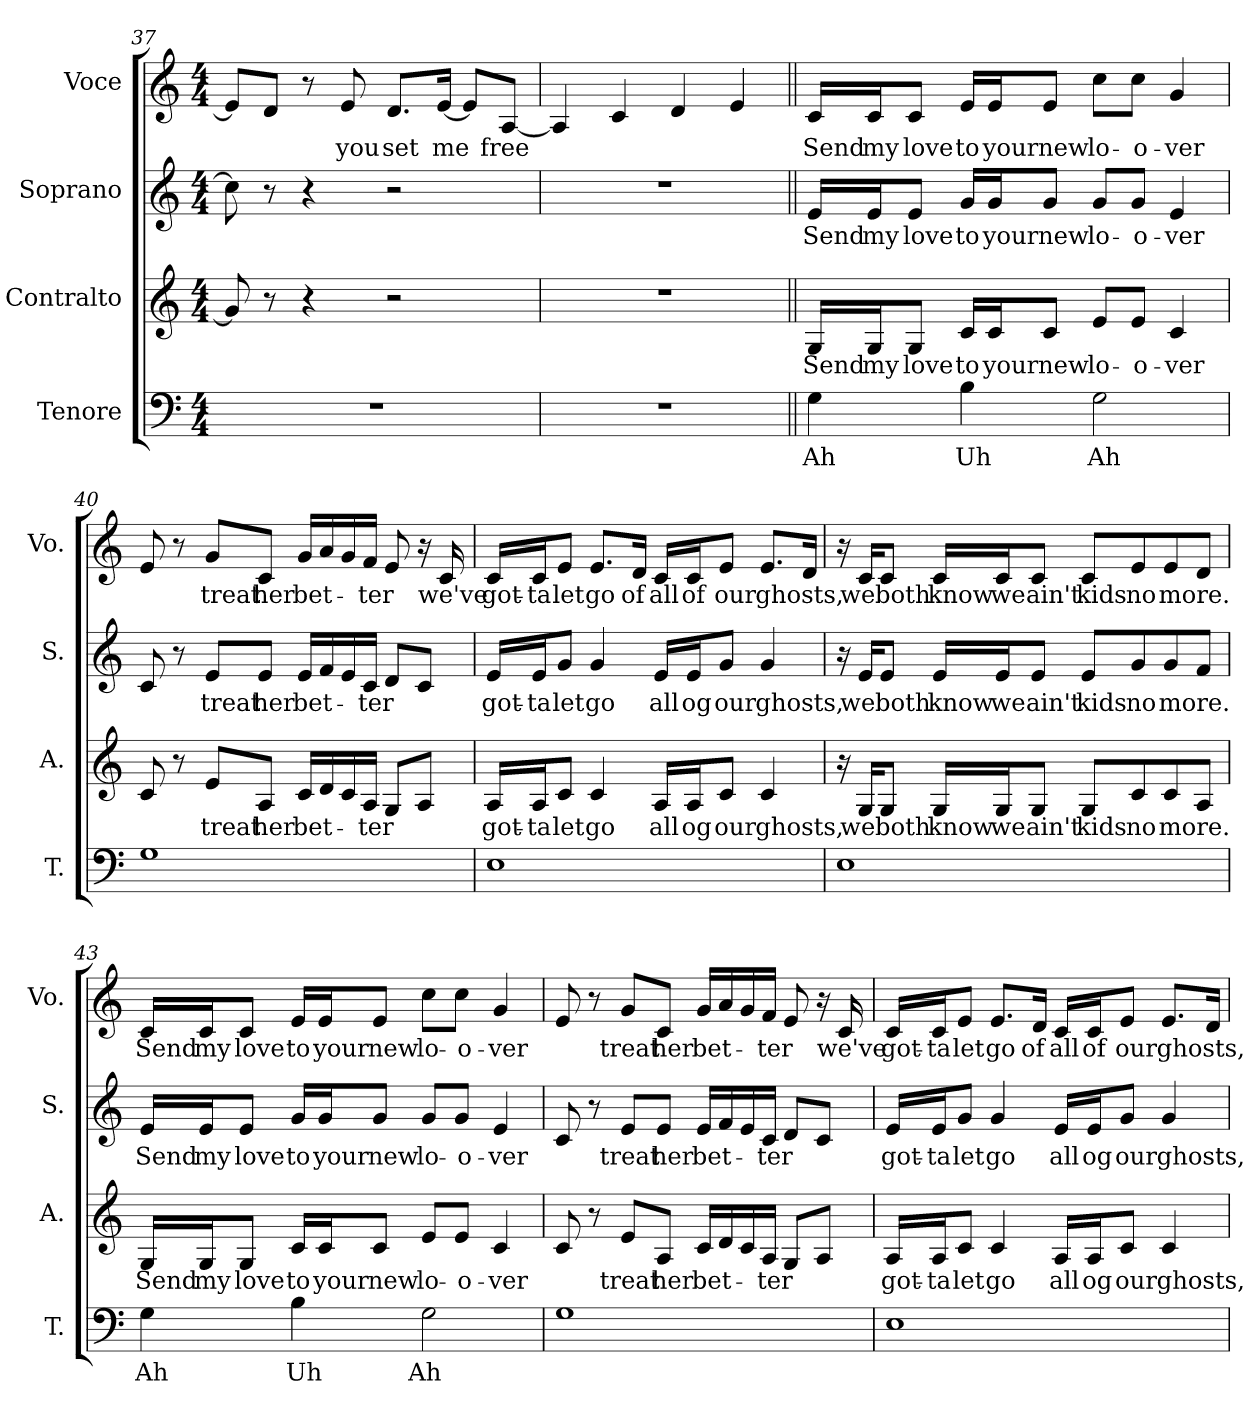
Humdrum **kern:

**kern	**text	**kern	**text	**kern	**text	**kern	**text
*part4	*part4	*part3	*part3	*part2	*part2	*part1	*part1
*staff4	*staff4	*staff3	*staff3	*staff2	*staff2	*staff1	*staff1
*I"Tenore	*	*I"Contralto	*	*I"Soprano	*	*I"Voce	*
*I'T.	*	*I'A.	*	*I'S.	*	*I'Vo.	*
!!LO:PB:g=z
*clefF4	*	*clefG2	*	*clefG2	*	*clefG2	*
*k[]	*	*k[]	*	*k[]	*	*k[]	*
*M4/4	*	*M4/4	*	*M4/4	*	*M4/4	*
=37	=37	=37	=37	=37	=37	=37	=37
1r	.	8g/]	.	8cc\]	.	8e/L]	.
.	.	8r	.	8r	.	8d/J	.
.	.	4r	.	4r	.	8r	.
!	!	!	!	!	!	!	!LO:LY:b
.	.	.	.	.	.	8e/	you
!	!	!	!	!	!	!	!LO:LY:b
.	.	2r	.	2r	.	8.d/L	set
!	!	!	!	!	!	!	!LO:LY:b
.	.	.	.	.	.	[16e/Jk	me
.	.	.	.	.	.	8e/L]	.
!	!	!	!	!	!	!	!LO:LY:b
.	.	.	.	.	.	[8A/J	free
=38	=38	=38	=38	=38	=38	=38	=38
1r	.	1r	.	1r	.	4A/]	.
.	.	.	.	.	.	4c/	.
.	.	.	.	.	.	4d/	.
.	.	.	.	.	.	4e/	.
=39||	=39||	=39||	=39||	=39||	=39||	=39||	=39||
!	!LO:LY:b	!	!LO:LY:b	!	!LO:LY:b	!	!LO:LY:b
4G\	Ah	16G/LL	Send	16e/LL	Send	16c/LL	Send
!	!	!	!LO:LY:b	!	!LO:LY:b	!	!LO:LY:b
.	.	16G/J	my	16e/J	my	16c/J	my
!	!	!	!LO:LY:b	!	!LO:LY:b	!	!LO:LY:b
.	.	8G/J	love	8e/J	love	8c/J	love
!	!LO:LY:b	!	!LO:LY:b	!	!LO:LY:b	!	!LO:LY:b
4B\	Uh	16c/LL	to	16g/LL	to	16e/LL	to
!	!	!	!LO:LY:b	!	!LO:LY:b	!	!LO:LY:b
.	.	16c/J	your	16g/J	your	16e/J	your
!	!	!	!LO:LY:b	!	!LO:LY:b	!	!LO:LY:b
.	.	8c/J	new	8g/J	new	8e/J	new
!	!LO:LY:b	!	!LO:LY:b	!	!LO:LY:b	!	!LO:LY:b
2G\	Ah	8e/L	lo-	8g/L	lo-	8cc\L	lo-
!	!	!	!LO:LY:b	!	!LO:LY:b	!	!LO:LY:b
.	.	8e/J	-o-	8g/J	-o-	8cc\J	-o-
!	!	!	!LO:LY:b	!	!LO:LY:b	!	!LO:LY:b
.	.	4c/	-ver	4e/	-ver	4g/	-ver
!!LO:LB:g=z
=40	=40	=40	=40	=40	=40	=40	=40
1G	.	8c/	.	8c/	.	8e/	.
.	.	8r	.	8r	.	8r	.
!	!	!	!LO:LY:b	!	!LO:LY:b	!	!LO:LY:b
.	.	8e/L	treat	8e/L	treat	8g/L	treat
!	!	!	!LO:LY:b	!	!LO:LY:b	!	!LO:LY:b
.	.	8A/J	her	8e/J	her	8c/J	her
!	!	!	!LO:LY:b	!	!LO:LY:b	!	!LO:LY:b
.	.	16c/LL	bet-	16e/LL	bet-	16g/LL	bet-
.	.	16d/	.	16f/	.	16a/	.
.	.	16c/	.	16e/	.	16g/	.
!	!	!	!LO:LY:b	!	!LO:LY:b	!	!LO:LY:b
.	.	16A/JJ	-ter	16c/JJ	-ter	16f/JJ	-ter
.	.	8G/L	.	8d/L	.	8e/	.
.	.	8A/J	.	8c/J	.	16r	.
!	!	!	!	!	!	!	!LO:LY:b
.	.	.	.	.	.	16c/	we've
!!LO:PB:g=z
=41	=41	=41	=41	=41	=41	=41	=41
!	!	!	!LO:LY:b	!	!LO:LY:b	!	!LO:LY:b
1E	.	16A/LL	got-	16e/LL	got-	16c/LL	got-
!	!	!	!LO:LY:b	!	!LO:LY:b	!	!LO:LY:b
.	.	16A/J	-ta	16e/J	-ta	16c/J	-ta
!	!	!	!LO:LY:b	!	!LO:LY:b	!	!LO:LY:b
.	.	8c/J	let	8g/J	let	8e/J	let
!	!	!	!LO:LY:b	!	!LO:LY:b	!	!LO:LY:b
.	.	4c/	go	4g/	go	8.e/L	go
!	!	!	!	!	!	!	!LO:LY:b
.	.	.	.	.	.	16d/Jk	of
!	!	!	!LO:LY:b	!	!LO:LY:b	!	!LO:LY:b
.	.	16A/LL	all	16e/LL	all	16c/LL	all
!	!	!	!LO:LY:b	!	!LO:LY:b	!	!LO:LY:b
.	.	16A/J	og	16e/J	og	16c/J	of
!	!	!	!LO:LY:b	!	!LO:LY:b	!	!LO:LY:b
.	.	8c/J	our	8g/J	our	8e/J	our
!	!	!	!LO:LY:b	!	!LO:LY:b	!	!LO:LY:b
.	.	4c/	ghosts,	4g/	ghosts,	8.e/L	ghosts,
.	.	.	.	.	.	16d/Jk	.
=42	=42	=42	=42	=42	=42	=42	=42
1E	.	16r	.	16r	.	16r	.
!	!	!	!LO:LY:b	!	!LO:LY:b	!	!LO:LY:b
.	.	16G/KL	we	16e/KL	we	16c/KL	we
!	!	!	!LO:LY:b	!	!LO:LY:b	!	!LO:LY:b
.	.	8G/J	both	8e/J	both	8c/J	both
!	!	!	!LO:LY:b	!	!LO:LY:b	!	!LO:LY:b
.	.	16G/LL	know	16e/LL	know	16c/LL	know
!	!	!	!LO:LY:b	!	!LO:LY:b	!	!LO:LY:b
.	.	16G/J	we	16e/J	we	16c/J	we
!	!	!	!LO:LY:b	!	!LO:LY:b	!	!LO:LY:b
.	.	8G/J	ain't	8e/J	ain't	8c/J	ain't
!	!	!	!LO:LY:b	!	!LO:LY:b	!	!LO:LY:b
.	.	8G/L	kids	8e/L	kids	8c/L	kids
!	!	!	!LO:LY:b	!	!LO:LY:b	!	!LO:LY:b
.	.	8c/	no	8g/	no	8e/	no
!	!	!	!LO:LY:b	!	!LO:LY:b	!	!LO:LY:b
.	.	8c/	more.	8g/	more.	8e/	more.
.	.	8A/J	.	8f/J	.	8d/J	.
!!LO:LB:g=z
=43	=43	=43	=43	=43	=43	=43	=43
!	!LO:LY:b	!	!LO:LY:b	!	!LO:LY:b	!	!LO:LY:b
4G\	Ah	16G/LL	Send	16e/LL	Send	16c/LL	Send
!	!	!	!LO:LY:b	!	!LO:LY:b	!	!LO:LY:b
.	.	16G/J	my	16e/J	my	16c/J	my
!	!	!	!LO:LY:b	!	!LO:LY:b	!	!LO:LY:b
.	.	8G/J	love	8e/J	love	8c/J	love
!	!LO:LY:b	!	!LO:LY:b	!	!LO:LY:b	!	!LO:LY:b
4B\	Uh	16c/LL	to	16g/LL	to	16e/LL	to
!	!	!	!LO:LY:b	!	!LO:LY:b	!	!LO:LY:b
.	.	16c/J	your	16g/J	your	16e/J	your
!	!	!	!LO:LY:b	!	!LO:LY:b	!	!LO:LY:b
.	.	8c/J	new	8g/J	new	8e/J	new
!	!LO:LY:b	!	!LO:LY:b	!	!LO:LY:b	!	!LO:LY:b
2G\	Ah	8e/L	lo-	8g/L	lo-	8cc\L	lo-
!	!	!	!LO:LY:b	!	!LO:LY:b	!	!LO:LY:b
.	.	8e/J	-o-	8g/J	-o-	8cc\J	-o-
!	!	!	!LO:LY:b	!	!LO:LY:b	!	!LO:LY:b
.	.	4c/	-ver	4e/	-ver	4g/	-ver
=44	=44	=44	=44	=44	=44	=44	=44
1G	.	8c/	.	8c/	.	8e/	.
.	.	8r	.	8r	.	8r	.
!	!	!	!LO:LY:b	!	!LO:LY:b	!	!LO:LY:b
.	.	8e/L	treat	8e/L	treat	8g/L	treat
!	!	!	!LO:LY:b	!	!LO:LY:b	!	!LO:LY:b
.	.	8A/J	her	8e/J	her	8c/J	her
!	!	!	!LO:LY:b	!	!LO:LY:b	!	!LO:LY:b
.	.	16c/LL	bet-	16e/LL	bet-	16g/LL	bet-
.	.	16d/	.	16f/	.	16a/	.
.	.	16c/	.	16e/	.	16g/	.
!	!	!	!LO:LY:b	!	!LO:LY:b	!	!LO:LY:b
.	.	16A/JJ	-ter	16c/JJ	-ter	16f/JJ	-ter
.	.	8G/L	.	8d/L	.	8e/	.
.	.	8A/J	.	8c/J	.	16r	.
!	!	!	!	!	!	!	!LO:LY:b
.	.	.	.	.	.	16c/	we've
!!LO:PB:g=z
=45	=45	=45	=45	=45	=45	=45	=45
!	!	!	!LO:LY:b	!	!LO:LY:b	!	!LO:LY:b
1E	.	16A/LL	got-	16e/LL	got-	16c/LL	got-
!	!	!	!LO:LY:b	!	!LO:LY:b	!	!LO:LY:b
.	.	16A/J	-ta	16e/J	-ta	16c/J	-ta
!	!	!	!LO:LY:b	!	!LO:LY:b	!	!LO:LY:b
.	.	8c/J	let	8g/J	let	8e/J	let
!	!	!	!LO:LY:b	!	!LO:LY:b	!	!LO:LY:b
.	.	4c/	go	4g/	go	8.e/L	go
!	!	!	!	!	!	!	!LO:LY:b
.	.	.	.	.	.	16d/Jk	of
!	!	!	!LO:LY:b	!	!LO:LY:b	!	!LO:LY:b
.	.	16A/LL	all	16e/LL	all	16c/LL	all
!	!	!	!LO:LY:b	!	!LO:LY:b	!	!LO:LY:b
.	.	16A/J	og	16e/J	og	16c/J	of
!	!	!	!LO:LY:b	!	!LO:LY:b	!	!LO:LY:b
.	.	8c/J	our	8g/J	our	8e/J	our
!	!	!	!LO:LY:b	!	!LO:LY:b	!	!LO:LY:b
.	.	4c/	ghosts,	4g/	ghosts,	8.e/L	ghosts,
.	.	.	.	.	.	16d/Jk	.
=	=	=	=	=	=	=	=
*-	*-	*-	*-	*-	*-	*-	*-
